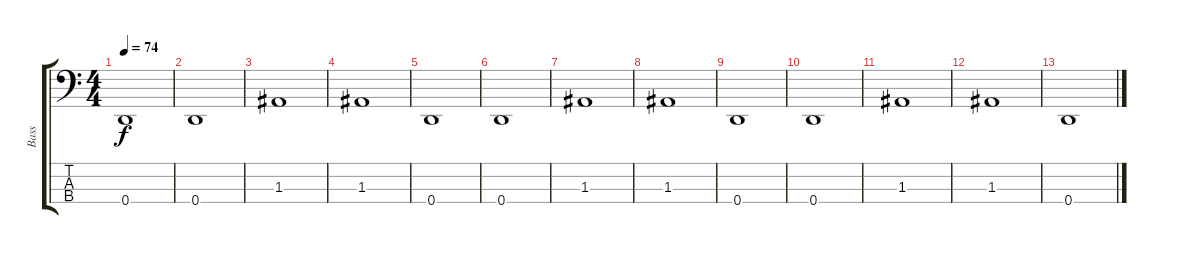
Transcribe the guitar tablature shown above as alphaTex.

\track ("Bass" "Bass") {instrument fretlessbass}
\staff {score tabs}
\tuning (G2 D2 A1 D1) {hide}
\ts (4 4)
\tempo 74
\clef f4
\ks c
0.4.1{dy f} |
0.4.1 |
1.3.1{txt ""} |
1.3.1 |
0.4.1 |
0.4.1 |
1.3.1 |
1.3.1 |
0.4.1 |
0.4.1 |
1.3.1 |
1.3.1 |
0.4.1
